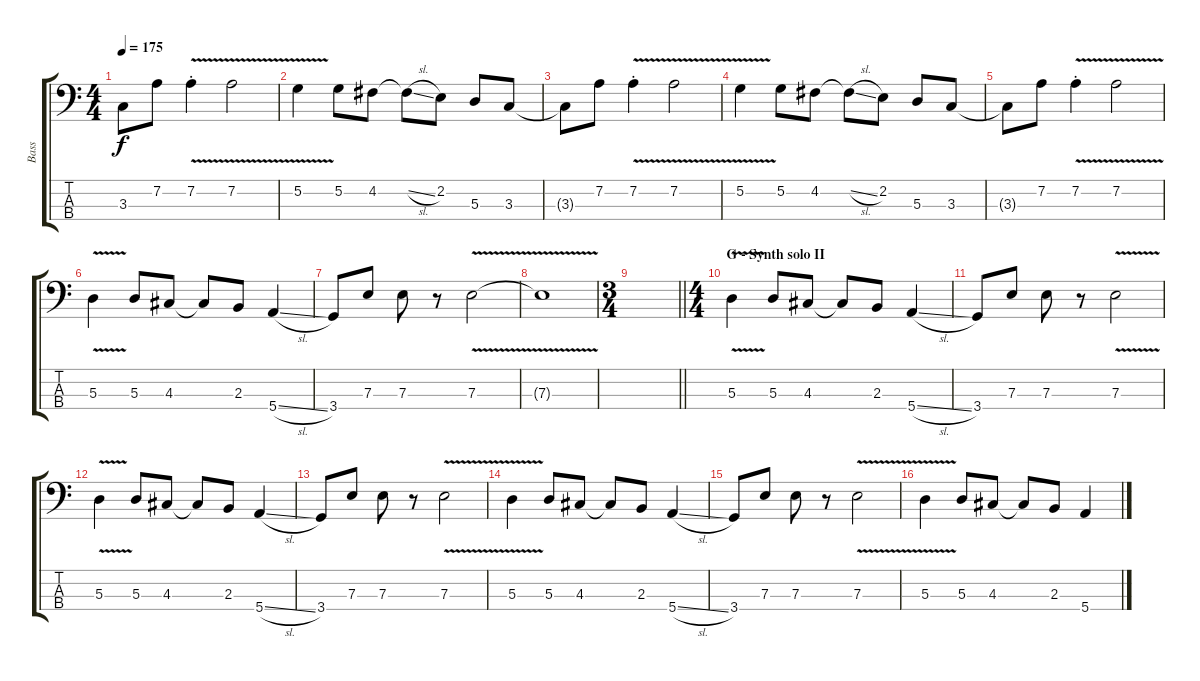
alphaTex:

\track ("Bass" "Bass") {instrument slapbass2}
\staff {score tabs}
\tuning (G2 D2 A1 E1) {hide}
\ts (4 4)
\tempo 175
\clef f4
\ks c
3.3{t}.8{dy f} 7.2.8 7.2{v st}.4 7.2{v}.2 |
5.2{v}.4 5.2.8 4.2.8 4.2{sl t}.8 2.2.8 5.3.8 3.3.8 |
3.3{t}.8 7.2.8 7.2{v st}.4 7.2{v}.2 |
5.2{v}.4 5.2.8 4.2.8 4.2{sl t}.8 2.2.8 5.3.8 3.3.8 |
3.3{t}.8 7.2.8 7.2{v st}.4 7.2{v}.2 |
5.3{v}.4 5.3.8 4.3.8 4.3{t}.8 2.3.8 5.4{sl}.4 |
3.4.8 7.3.8 7.3.8 r.8 7.3{v}.2 |
7.3{t}.1 |
\ts (3 4)
\barLineRight lightlight
|
\ts (4 4)
\section ("" "G - Synth solo II")
5.3{v}.4 5.3.8 4.3.8 4.3{t}.8 2.3.8 5.4{sl}.4 |
3.4.8 7.3.8 7.3.8 r.8 7.3{v}.2 |
5.3{v}.4 5.3.8 4.3.8 4.3{t}.8 2.3.8 5.4{sl}.4 |
3.4.8 7.3.8 7.3.8 r.8 7.3{v}.2 |
5.3{v}.4 5.3.8 4.3.8 4.3{t}.8 2.3.8 5.4{sl}.4 |
3.4.8 7.3.8 7.3.8 r.8 7.3{v}.2 |
5.3{v}.4 5.3.8 4.3.8 4.3{t}.8 2.3.8 5.4{sl}.4
